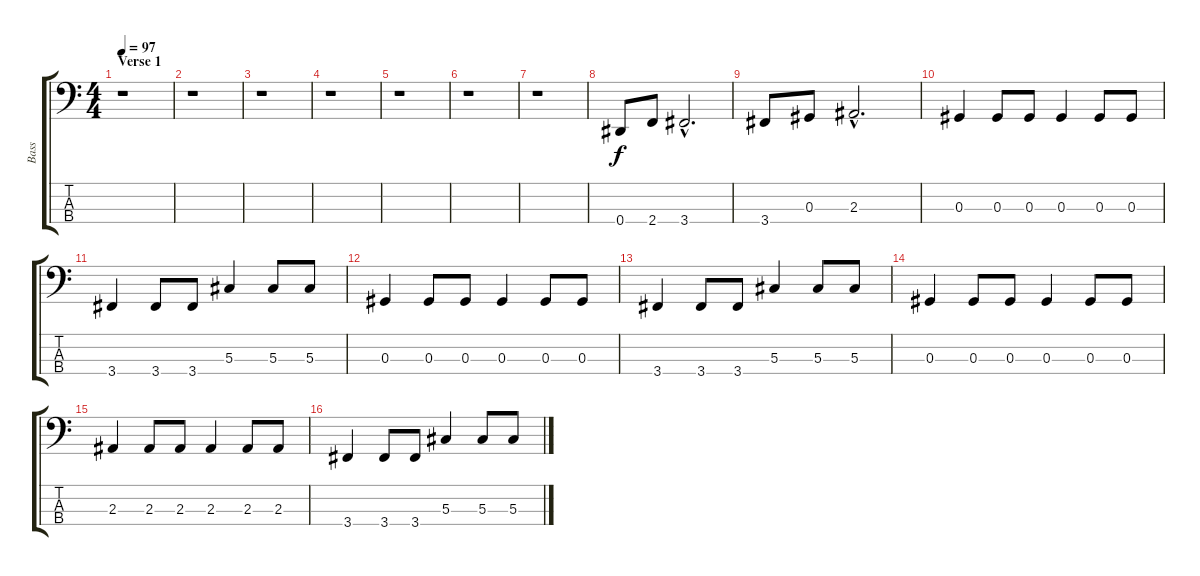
\track ("Bass" "Bass") {instrument slapbass2}
\staff {score tabs}
\tuning (Gb2 Db2 Ab1 Eb1) {hide}
\ts (4 4)
\section ("" "Verse 1")
\tempo 97
\clef f4
\ks c
r.1{dy f instrument slapbass2} |
r.1 |
r.1 |
r.1 |
r.1 |
r.1 |
r.1 |
0.4.8 2.4.8 3.4{hac}.2{d} |
3.4.8 0.3.8 2.3{hac}.2{d} |
0.3.4 0.3.8 0.3.8 0.3.4 0.3.8 0.3.8 |
3.4.4 3.4.8 3.4.8 5.3.4 5.3.8 5.3.8 |
0.3.4 0.3.8 0.3.8 0.3.4 0.3.8 0.3.8 |
3.4.4 3.4.8 3.4.8 5.3.4 5.3.8 5.3.8 |
0.3.4 0.3.8 0.3.8 0.3.4 0.3.8 0.3.8 |
2.3.4 2.3.8 2.3.8 2.3.4 2.3.8 2.3.8 |
3.4.4 3.4.8 3.4.8 5.3.4 5.3.8 5.3.8
